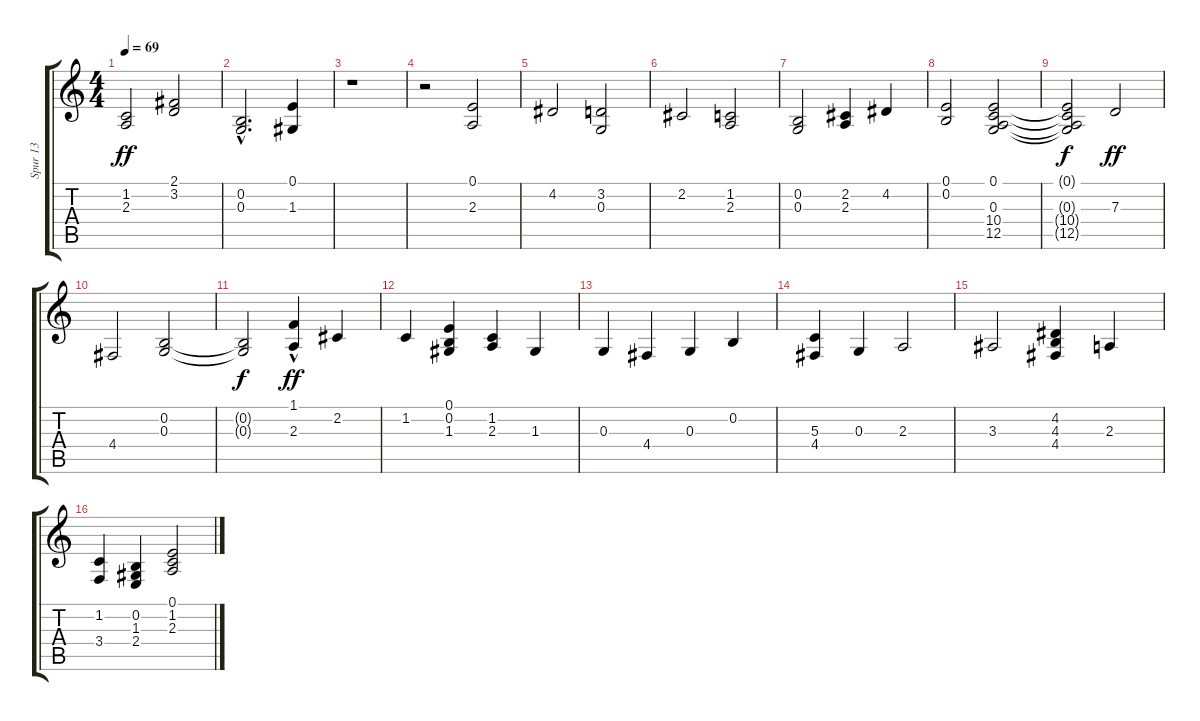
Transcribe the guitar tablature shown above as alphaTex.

\track ("Spur 13" "Spur 13") {instrument synthstrings2}
\staff {score tabs}
\tuning (E4 B3 G3 D3 A2 E2) {hide}
\ts (4 4)
\tempo 69
\clef g2
\ks c
(1.2 2.3).2{dy ff} (2.1 3.2).2 |
(0.2 0.3{hac}).2{d} (0.1 1.3).4 |
r.1 |
r.2 (0.1 2.3).2 |
4.2.2 (3.2 0.3).2 |
2.2.2 (1.2 2.3).2 |
(0.2 0.3).2 (2.2 2.3).4 4.2.4 |
(0.1 0.2).2 (0.1 0.3 10.4 12.5).2 |
(0.1{t} 0.3{t} 10.4{t} 12.5{t}).2{dy f} 7.3.2{dy ff} |
4.4.2 (0.2 0.3).2 |
(0.2{t} 0.3{t}).2{dy f} (1.1{hac} 2.3{hac}).4{dy ff} 2.2.4 |
1.2.4 (0.1 0.2 1.3).4 (1.2 2.3).4 1.3.4 |
0.3.4 4.4.4 0.3.4 0.2.4 |
(5.3 4.4).4 0.3.4 2.3.2 |
3.3.2 (4.2 4.3 4.4).4 2.3.4 |
(1.2 3.4).4 (0.2 1.3 2.4).4 (0.1 1.2 2.3).2
